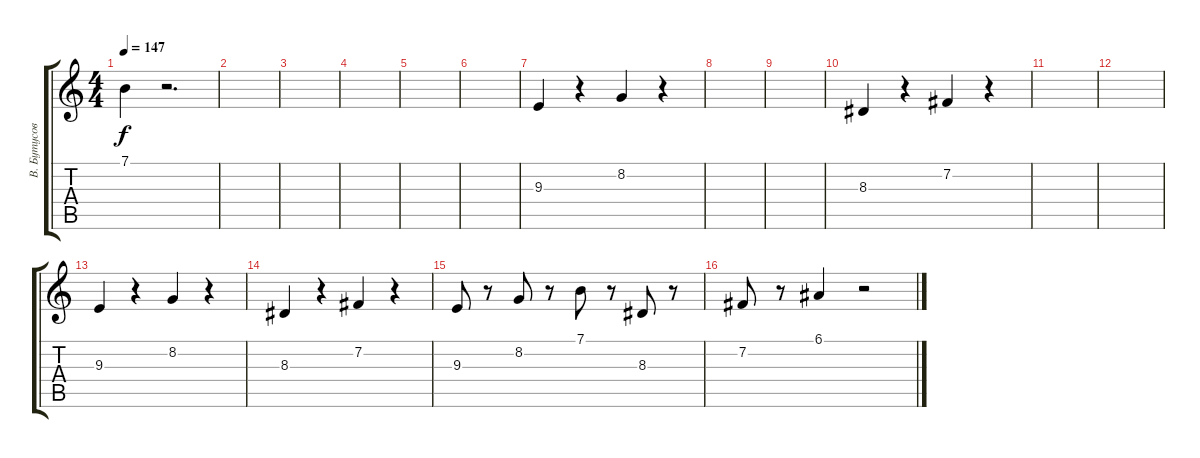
\track ("В. Бутусов (вокал)" "В. Бутусов") {instrument tenorsax}
\staff {score tabs}
\tuning (E4 B3 G3 D3 A2 E2) {hide}
\ts (4 4)
\tempo 147
\clef g2
\ks c
7.1.4{dy f} r.2{d} |
|
|
|
|
|
9.3.4 r.4 8.2.4 r.4 |
|
|
8.3.4 r.4 7.2.4 r.4 |
|
|
9.3.4 r.4 8.2.4 r.4 |
8.3.4 r.4 7.2.4 r.4 |
9.3.8 r.8 8.2.8 r.8 7.1.8 r.8 8.3.8 r.8 |
7.2.8 r.8 6.1.4 r.2
